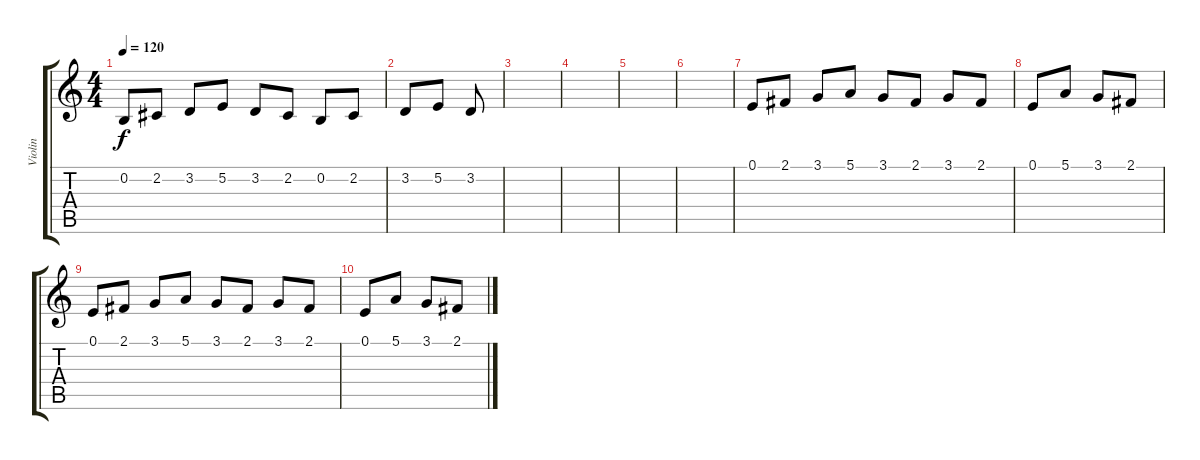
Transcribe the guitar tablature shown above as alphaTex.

\track ("Violin" "Violin") {instrument violin}
\staff {score tabs}
\tuning (E4 B3 G3 D3 A2 E2) {hide}
\ts (4 4)
\tempo 120
\clef g2
\ks c
0.2.8{dy f} 2.2.8 3.2.8 5.2.8 3.2.8 2.2.8 0.2.8 2.2.8 |
3.2.8 5.2.8 3.2.8 |
|
|
|
|
0.1.8 2.1.8 3.1.8 5.1.8 3.1.8 2.1.8 3.1.8 2.1.8 |
0.1.8 5.1.8 3.1.8 2.1.8 |
0.1.8 2.1.8 3.1.8 5.1.8 3.1.8 2.1.8 3.1.8 2.1.8 |
0.1.8 5.1.8 3.1.8 2.1.8
